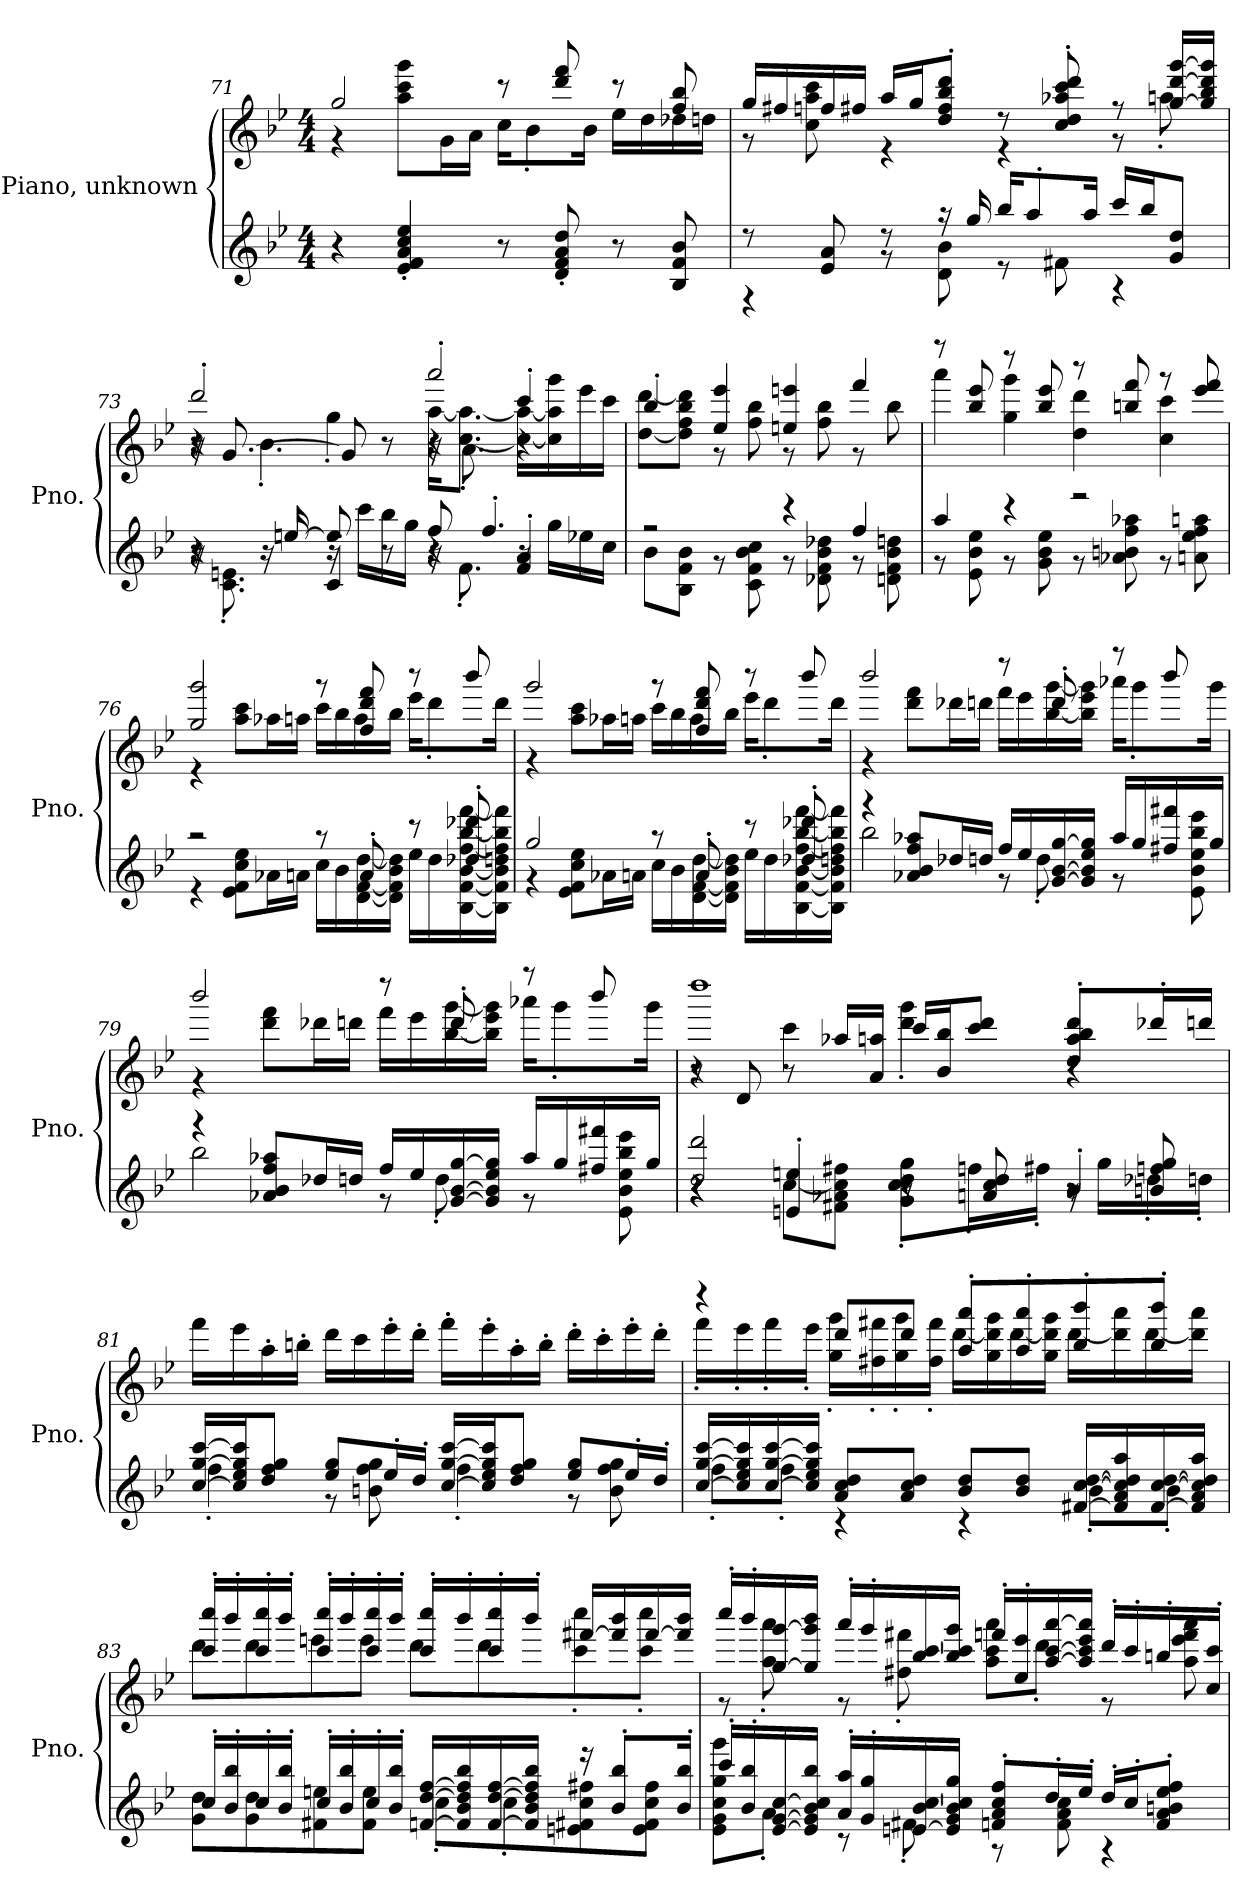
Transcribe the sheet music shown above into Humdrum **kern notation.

**kern	**kern
*part1	*part1
*staff2	*staff1
*I"Piano, unknown	*
*I'Pno.	*
*clefG2	*clefG2
*k[b-e-]	*k[b-e-]
*M4/4	*M4/4
=71	=71
*	*^
4r	2gg/	4r
4e-/' 4f/' 4a/' 4cc/' 4ee-/'	.	8aa\ 8ccc\ 8ggg\L
.	.	16g\L
.	.	16a\JJ
8r	8r	16cc\KL
.	.	8b-'\
8d/' 8f/' 8a/' 8dd/'	8ddd/ 8fff/	.
.	.	16b-\Jk
8r	8r	16ee-\LL
.	.	16dd\
8B-/ 8f/ 8b-/	8ff/ 8bb-/	16dd-X\
.	.	16ddn\JJ
!!LO:LB:g=z	!!
=72	=72	=72
*^	*	*
8r	4r	16gg/LL	8r
.	.	16ff#X/	.
8e-/ 8a/	.	16ffn/	8cc\ 8aa\ 8ccc\
.	.	16ff#X/JJ	.
8r	8r	16aa/LL	4r
.	.	16gg/J	.
16r	8d\ 8b-\	8dd/' 8ff#/' 8bb-/' 8ddd/'J	.
16gg/	.	.	.
16bb-/KL	8r	8r	4r
8aa'/	.	.	.
.	8f#X\	8cc/' 8dd/' 8aa-X/' 8ccc/' 8ddd/'	.
16aa/Jk	.	.	.
16ccc/LL	4r	8r	8r
16bb-/J	.	.	.
8g/ 8dd/J	.	[16gg/ [16ddd/ [16ggg/LL	8aan'\
.	.	16gg/] 16bb-/ 16ddd/] 16ggg/]JJ	.
!!LO:LB:g=z
=73	=73	=73	=73
*	*^	*^	*^
8r	16r	4r	2ddd'/	4r	16r	8r
.	8.c\' 8.en\'	.	.	.	[8.g/	.
16r	.	.	.	.	.	4.b-'\
[16een/	.	.	.	.	.	.
8ee/]	16r	4c'/	.	4gg'\	8g/]	.
.	16ccc\LL	.	.	.	.	.
8r	16bb-\	.	.	.	8r	.
.	16gg\JJ	.	.	.	.	.
8ff/	16r	4r	2aaa'/	[16aa\KL	4r	16r
.	8.f'\	.	.	[8.cc\ 8.aa\_J	.	8.a'\
4.ff'/	.	.	.	.	.	.
.	16r	4f/' 4a/'	.	16cc\_ 16aa\_LL	4ccc'/	4r
.	16gg\LL	.	.	16cc\] 16aa\] 16ggg\	.	.
.	16ee-X\	.	.	16eee-\	.	.
.	16cc\JJ	.	.	16ccc\JJ	.	.
*	*v	*v	*	*	*	*
*	*	*	*v	*v	*v
=74	=74	=74	=74
2r	8b-\L	4bb-'/	[8dd\ [8ddd\L
.	8B-\ 8f\ 8b-\J	.	8dd\] 8ff\ 8bb-\ 8ddd\]J
.	8r	4ee-/ 4eee-/	8r
.	8c\ 8f\ 8b-\ 8cc\	.	8ff\ 8bb-\
4r	8r	4een/ 4eeen/	8r
.	8d-X\ 8f\ 8b-\ 8dd-X\	.	8ff\ 8bb-\
4ff/	8r	4fff/	8r
.	8dn\ 8f\ 8b-\ 8ddn\	.	8bb-\
!!LO:LB:g=z	!!
=75	=75	=75	=75
4aa/	8r	8r	4aaa\
.	8e-\ 8b-\ 8ee-\	8bb-/ 8eee-/	.
4r	8r	8r	4gg\ 4ggg\
.	8g\ 8b-\ 8ee-\	8bb-/ 8eee-/	.
2r	8r	8r	4dd\ 4ddd\
.	8a-X\ 8bn\ 8ff\ 8aa-X\	8bbn/ 8fff/	.
.	8r	8r	4cc\ 4ccc\
.	8an\ 8ee-\ 8ff\ 8aan\	8eee-/ 8fff/	.
=76	=76	=76	=76
2r	4r	2gg/ 2ggg/	4r
.	8e-\ 8f\ 8cc\ 8ee-\L	.	8aa\ 8ccc\L
.	16a-X\L	.	16aa-X\L
.	16an\JJ	.	16aan\JJ
8r	16cc\LL	8r	16ccc\LL
.	16b-\	.	16bb-\
8a'/	[16d\ [16f\ [16dd\	8ff/ 8ddd/ 8fff/	16aa\
.	16d\] 16f\] 16b-\ 16dd\]JJ	.	16bb-\JJ
8r	16ee-\LL	8r	16eee-\KL
.	16dd\	.	8ddd'\
8dd-X/' 8ddd-X/'	[16B-\ [16f\ [16b-\ [16ff\ [16bb-\ [16fff\	8bbb-/	.
.	16B-\] 16f\] 16b-\] 16ddn\ 16ff\] 16bb-\] 16fff\]JJ	.	16ddd\Jk
!!LO:LB:g=z	!!
=77	=77	=77	=77
2gg/	4r	2ggg/	4r
.	8e-\ 8f\ 8cc\ 8ee-\L	.	8aa\ 8ccc\L
.	16a-X\L	.	16aa-X\L
.	16an\JJ	.	16aan\JJ
8r	16cc\LL	8r	16ccc\LL
.	16b-\	.	16bb-\
8a'/	[16d\ [16f\ [16dd\	8ff/ 8ddd/ 8fff/	16aa\
.	16d\] 16f\] 16b-\ 16dd\]JJ	.	16bb-\JJ
8r	16ee-\LL	8r	16eee-\KL
.	16dd\	.	8ddd'\
8dd-X/' 8ddd-X/'	[16B-\ [16f\ [16b-\ [16ff\ [16bb-\ [16fff\	8bbb-/	.
.	16B-\] 16f\] 16b-\] 16ddn\ 16ff\] 16bb-\] 16fff\]JJ	.	16ddd\Jk
=78	=78	=78	=78
4r	2bb-\	2bbb-/	4r
8a-X/ 8b-/ 8ff/ 8aa-X/L	.	.	8ddd\ 8fff\L
16dd-X/L	.	.	16ddd-X\L
16ddn/JJ	.	.	16dddn\JJ
16ff/LL	8r	8r	16fff\LL
16ee-/	.	.	16eee-\
[16g/ [16b-/ [16gg/	8dd'\	8ddd'/	[16bb-\ [16ggg\
16g/] 16b-/] 16ee-/ 16gg/]JJ	.	.	16bb-\] 16eee-\ 16ggg\]JJ
16aa-/LL	8r	8r	16aaa-X\KL
16gg/	.	.	8ggg'\
16ff#X/ 16fff#X/	8e-\ 8b-\ 8ee-\ 8bb-\ 8eee-\	8bbb-/	.
16gg/JJ	.	.	16ggg\Jk
!!LO:LB:g=z	!!
=79	=79	=79	=79
4r	2bb-\	2bbb-/	4r
8a-X/ 8b-/ 8ff/ 8aa-X/L	.	.	8ddd\ 8fff\L
16dd-X/L	.	.	16ddd-X\L
16ddn/JJ	.	.	16dddn\JJ
16ff/LL	8r	8r	16fff\LL
16ee-/	.	.	16eee-\
[16g/ [16b-/ [16gg/	8dd'\	8ddd'/	[16bb-\ [16ggg\
16g/] 16b-/] 16ee-/ 16gg/]JJ	.	.	16bb-\] 16eee-\ 16ggg\]JJ
16aa-/LL	8r	8r	16aaa-X\KL
16gg/	.	.	8ggg'\
16ff#X/ 16fff#X/	8e-\ 8b-\ 8ee-\ 8bb-\ 8eee-\	8bbb-/	.
16gg/JJ	.	.	16ggg\Jk
=80	=80	=80	=80
*	*^	*	*^
2dd/ 2ddd/	4r	4r	1dddd	4r	8r
.	.	.	.	.	8d/
.	[8cc\L	4en/' 4een/'	.	4ccc\	8r
.	8f#X\ 8a-X\ 8cc\] 8ff#X\J	.	.	.	16aa-X/LL
.	.	.	.	.	16a/ 16aan/JJ
4r	8g\' 8cc\' 8dd\' 8gg\'L	8r	.	4ddd\' 4ggg\'	16ccc/LL
.	.	.	.	.	16b-/ 16bb-/J
.	16ffn'\L	8an/ 8cc/ 8dd/	.	.	8ccc/ 8ddd/J
.	16ff#X'\JJ	.	.	.	.
8r	16r	4b-'/	.	4r	8dd/' 8aa/' 8bb-/' 8ddd/'L
.	16gg\LL	.	.	.	.
8bn/ 8ffn/ 8gg/	16dd-X'\	.	.	.	16ddd-X'/L
.	16ddn'\JJ	.	.	.	16dddn/JJ
*	*v	*v	*	*	*
*	*	*v	*v	*v
!!LO:PB:g=z
=81	=81	=81
[16cc/ [16gg/ [16ccc/LL	4ff'\	16fff\LL
16cc/] 16ee-/ 16gg/] 16ccc/]J	.	16eee-\
8dd/ 8ff/ 8gg/J	.	16aa'\
.	.	16bbn'\JJ
8ee-/ 8gg/L	8r	16ddd\LL
.	.	16ccc\
16ee-'/L	8bn\ 8ff\ 8gg\	16eee-'\
16dd'/JJ	.	16ddd'\JJ
[16cc/ [16gg/ [16ccc/LL	4ff'\	16fff'\LL
16cc/] 16ee-/ 16gg/] 16ccc/]J	.	16eee-'\
8dd/ 8ff/ 8gg/J	.	16aa'\
.	.	16bb'\JJ
8ee-/ 8gg/L	8r	16ddd'\LL
.	.	16ccc'\
16ee-'/L	8b\ 8ff\ 8gg\	16eee-'\
16dd'/JJ	.	16ddd'\JJ
!!LO:LB:g=z
=82	=82	=82
*	*	*^
[16cc/ [16gg/ [16ccc/LL	8ff'\L	4r	16fff'\LL
16cc/] 16ee-/ 16gg/] 16ccc/]	.	.	16eee-'\
[16cc/ [16gg/ [16ccc/	8ff'\J	.	16fff'\
16cc/] 16ee-/ 16gg/] 16ccc/]JJ	.	.	16eee-'\JJ
8a/ 8cc/ 8dd/L	4r	8ddd/L	16gg\' 16ggg\'LL
.	.	.	16ff#X\' 16fff#X\'
8a/ 8cc/ 8dd/J	.	8ddd/J	16gg\' 16ggg\'
.	.	.	16ff#\' 16fff#\'JJ
8b-/ 8dd/L	4r	8aa/' 8aaa/'L	[16ddd\LL
.	.	.	16gg\ 16ddd\] 16ggg\
8b-/ 8dd/J	.	8aa/' 8aaa/'	[16ddd\
.	.	.	16gg\ 16ddd\] 16ggg\JJ
[16f#X/ [16cc/ [16dd/LL	8b-'\L	8bb-/' 8bbb-/'	[16ddd\LL
16f#/] 16a/ 16cc/] 16dd/] 16aa/	.	.	16ddd\] 16aaa\
[16f#/ [16cc/ [16dd/	8b-'\J	8bb-/' 8bbb-/'J	[16ddd\
16f#/] 16a/ 16cc/] 16dd/] 16aa/JJ	.	.	16ddd\] 16aaa\JJ
!!LO:LB:g=z	!!
=83	=83	=83	=83
16cc'/LL	8g\ 8dd\L	16ccc/' 16cccc/'LL	8ddd\L
16b-/' 16bb-/'	.	16bbb-'/	.
16cc'/	8g\ 8dd\	16ccc/' 16cccc/'	8ddd\
16b-/' 16bb-/'JJ	.	16bbb-'/JJ	.
16cc'/LL	8f#X\ 8een\	16ccc/' 16cccc/'LL	8eeen\
16b-/' 16bb-/'	.	16bbb-'/	.
16cc'/	8f#\ 8ee\J	16ccc/' 16cccc/'	8eee\J
16b-/' 16bb-/'JJ	.	16bbb-'/JJ	.
[16fn/ [16dd/ [16ff/LL	8cc'\L	16ccc/' 16cccc/'LL	8ddd\L
16f/] 16b-/ 16dd/] 16ff/] 16bb-/	.	16bbb-'/	.
[16f/ [16dd/ [16ff/	8cc'\	16ccc/' 16cccc/'	8ddd\
16f/] 16b-/ 16dd/] 16ff/] 16bb-/JJ	.	16bbb-'/JJ	.
16r	8en\ 8f#X\ 8cc\ 8ff#X\	[16fff#X/LL	8ccc\' 8cccc\'
8b-/' 8bb-/'L	.	16fff#/] 16bbb-/	.
.	8e\ 8f#\ 8cc\ 8ff#\J	[16fff#/	8ccc\' 8cccc\'J
16b-/' 16bb-/'Jk	.	16fff#/] 16bbb-/JJ	.
!!LO:LB:g=z	!!
=84	=84	=84	=84
16ccc'/LL	8e-\ 8g\ 8cc\ 8gg\ 8ggg\L	16cccc'/LL	8r
16b-/' 16bb-/'	.	16bbb-'/	.
[16e-/ [16g/ [16cc/	8a'\J	[16gg/ [16ggg/	8aa\' 8aaa\'
16e-/] 16g/] 16b-/ 16cc/] 16bb-/JJ	.	16gg/] 16ggg/] 16bbb-/JJ	.
16a/' 16aa/'LL	8r	16aaa'/LL	8r
16g/' 16gg/'	.	16ggg'/	.
[16en/ [16b-/ [16cc/	8f#X'\	[16bb-/ [16ccc/	8ff#X\' 8fff#X\'
16e/] 16g/ 16b-/] 16cc/] 16gg/JJ	.	16bb-/] 16ccc/] 16ggg/JJ	.
8fn/' 8a/' 8cc/' 8ff/'L	8r	16fffn'/LL	8aa\ 8ccc\ 8aaa\L
.	.	16ee-/' 16eee-/'	.
16dd'/L	8f\ 8a\ 8cc\	[16aa/ [16ccc/ [16aaa/	8ddd'\J
16ee-'/JJ	.	16aa/] 16ccc/] 16eee-/ 16aaa/]JJ	.
16dd'/LL	4r	16ddd'/LL	8r
16cc'/J	.	16ccc'/	.
8f/' 8a/' 8bn/' 8ee-/' 8ff/'J	.	16bbn'/	8aa\ 8eee-\ 8fff\ 8aaa\
.	.	16cc/' 16ccc/'JJ	.
*v	*v	*	*
*	*v	*v
=	=
*-	*-
